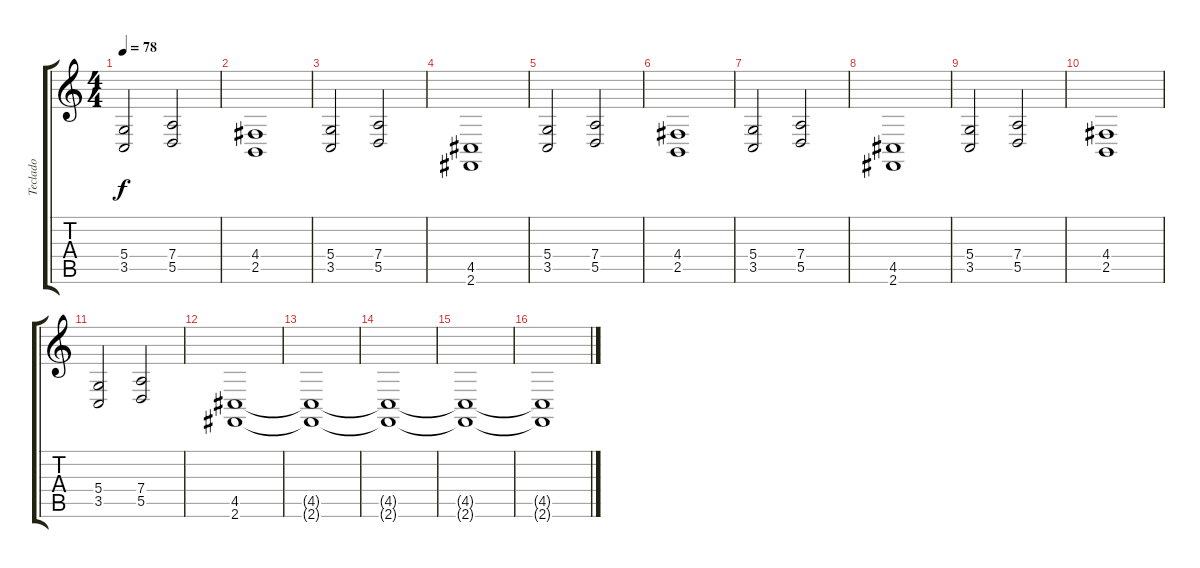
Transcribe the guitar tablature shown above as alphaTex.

\track ("Teclado" "Teclado") {instrument stringensemble2}
\staff {score tabs}
\tuning (E4 B3 G3 D3 A2 E2) {hide}
\ts (4 4)
\tempo 78
\clef g2
\ks c
(5.4 3.5).2{dy f} (7.4 5.5).2 |
(4.4 2.5).1 |
(5.4 3.5).2 (7.4 5.5).2 |
(4.5 2.6).1 |
(5.4 3.5).2 (7.4 5.5).2 |
(4.4 2.5).1 |
(5.4 3.5).2 (7.4 5.5).2 |
(4.5 2.6).1 |
(5.4 3.5).2 (7.4 5.5).2 |
(4.4 2.5).1 |
(5.4 3.5).2 (7.4 5.5).2 |
(4.5 2.6).1 |
(4.5{t} 2.6{t}).1 |
(4.5{t} 2.6{t}).1 |
(4.5{t} 2.6{t}).1 |
(4.5{t} 2.6{t}).1
